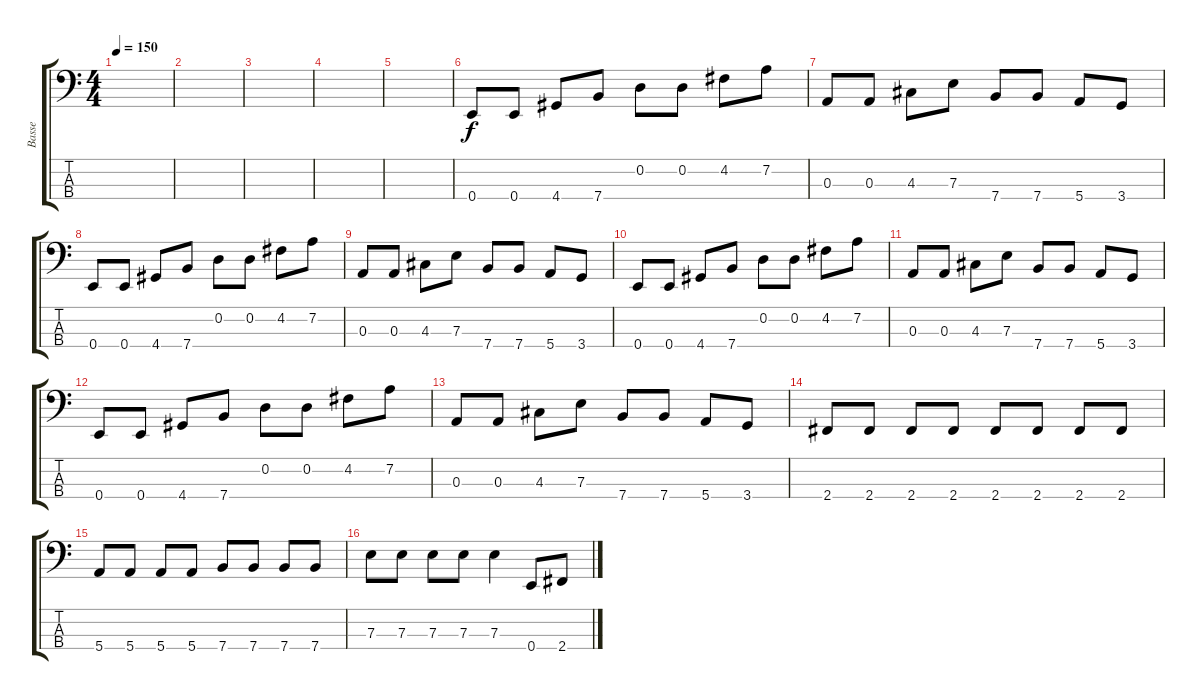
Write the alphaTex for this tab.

\track ("Basse" "Basse") {instrument acousticguitarnylon}
\staff {score tabs}
\tuning (G2 D2 A1 E1) {hide}
\ts (4 4)
\tempo 150
\clef f4
\ks c
|
|
|
|
|
0.4.8 0.4.8 4.4.8 7.4.8 0.2.8 0.2.8 4.2.8 7.2.8 |
0.3.8 0.3.8 4.3.8 7.3.8 7.4.8 7.4.8 5.4.8 3.4.8 |
0.4.8 0.4.8 4.4.8 7.4.8 0.2.8 0.2.8 4.2.8 7.2.8 |
0.3.8 0.3.8 4.3.8 7.3.8 7.4.8 7.4.8 5.4.8 3.4.8 |
0.4.8 0.4.8 4.4.8 7.4.8 0.2.8 0.2.8 4.2.8 7.2.8 |
0.3.8 0.3.8 4.3.8 7.3.8 7.4.8 7.4.8 5.4.8 3.4.8 |
0.4.8 0.4.8 4.4.8 7.4.8 0.2.8 0.2.8 4.2.8 7.2.8 |
0.3.8 0.3.8 4.3.8 7.3.8 7.4.8 7.4.8 5.4.8 3.4.8 |
2.4.8 2.4.8 2.4.8 2.4.8 2.4.8 2.4.8 2.4.8 2.4.8 |
5.4.8 5.4.8 5.4.8 5.4.8 7.4.8 7.4.8 7.4.8 7.4.8 |
7.3.8 7.3.8 7.3.8 7.3.8 7.3.4 0.4.8 2.4.8
